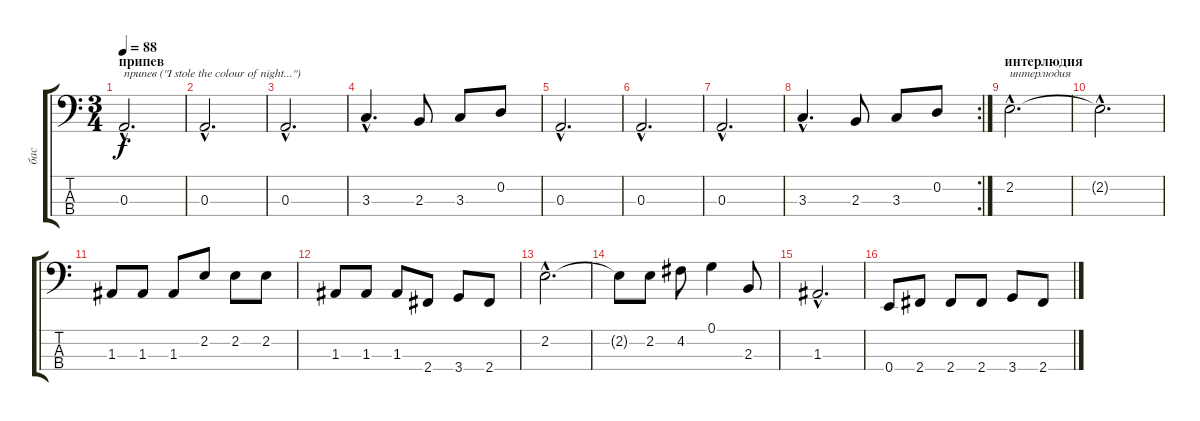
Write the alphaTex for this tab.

\track ("бас" "бас") {instrument electricbasspick}
\staff {score tabs}
\tuning (G2 D2 A1 E1) {hide}
\ts (3 4)
\section ("" "припев")
\tempo 88
\clef f4
\ks c
0.3{hac}.2{d txt "припев (\"I stole the colour of night...\")" dy f} |
0.3{hac}.2{d} |
0.3{hac}.2{d} |
3.3{hac}.4{d} 2.3.8 3.3.8 0.2.8 |
0.3{hac}.2{d} |
0.3{hac}.2{d} |
0.3{hac}.2{d} |
\rc 2
3.3{hac}.4{d} 2.3.8 3.3.8 0.2.8 |
\section ("" "интерлюдия")
2.2{hac}.2{d txt "интерлюдия"} |
2.2{hac t}.2{d} |
1.3.8 1.3.8 1.3.8 2.2.8 2.2.8 2.2.8 |
1.3.8 1.3.8 1.3.8 2.4.8 3.4.8 2.4.8 |
2.2{hac}.2{d} |
2.2{t}.8 2.2.8 4.2.8 0.1.4 2.3.8 |
1.3{hac}.2{d} |
0.4.8 2.4.8 2.4.8 2.4.8 3.4.8 2.4.8
